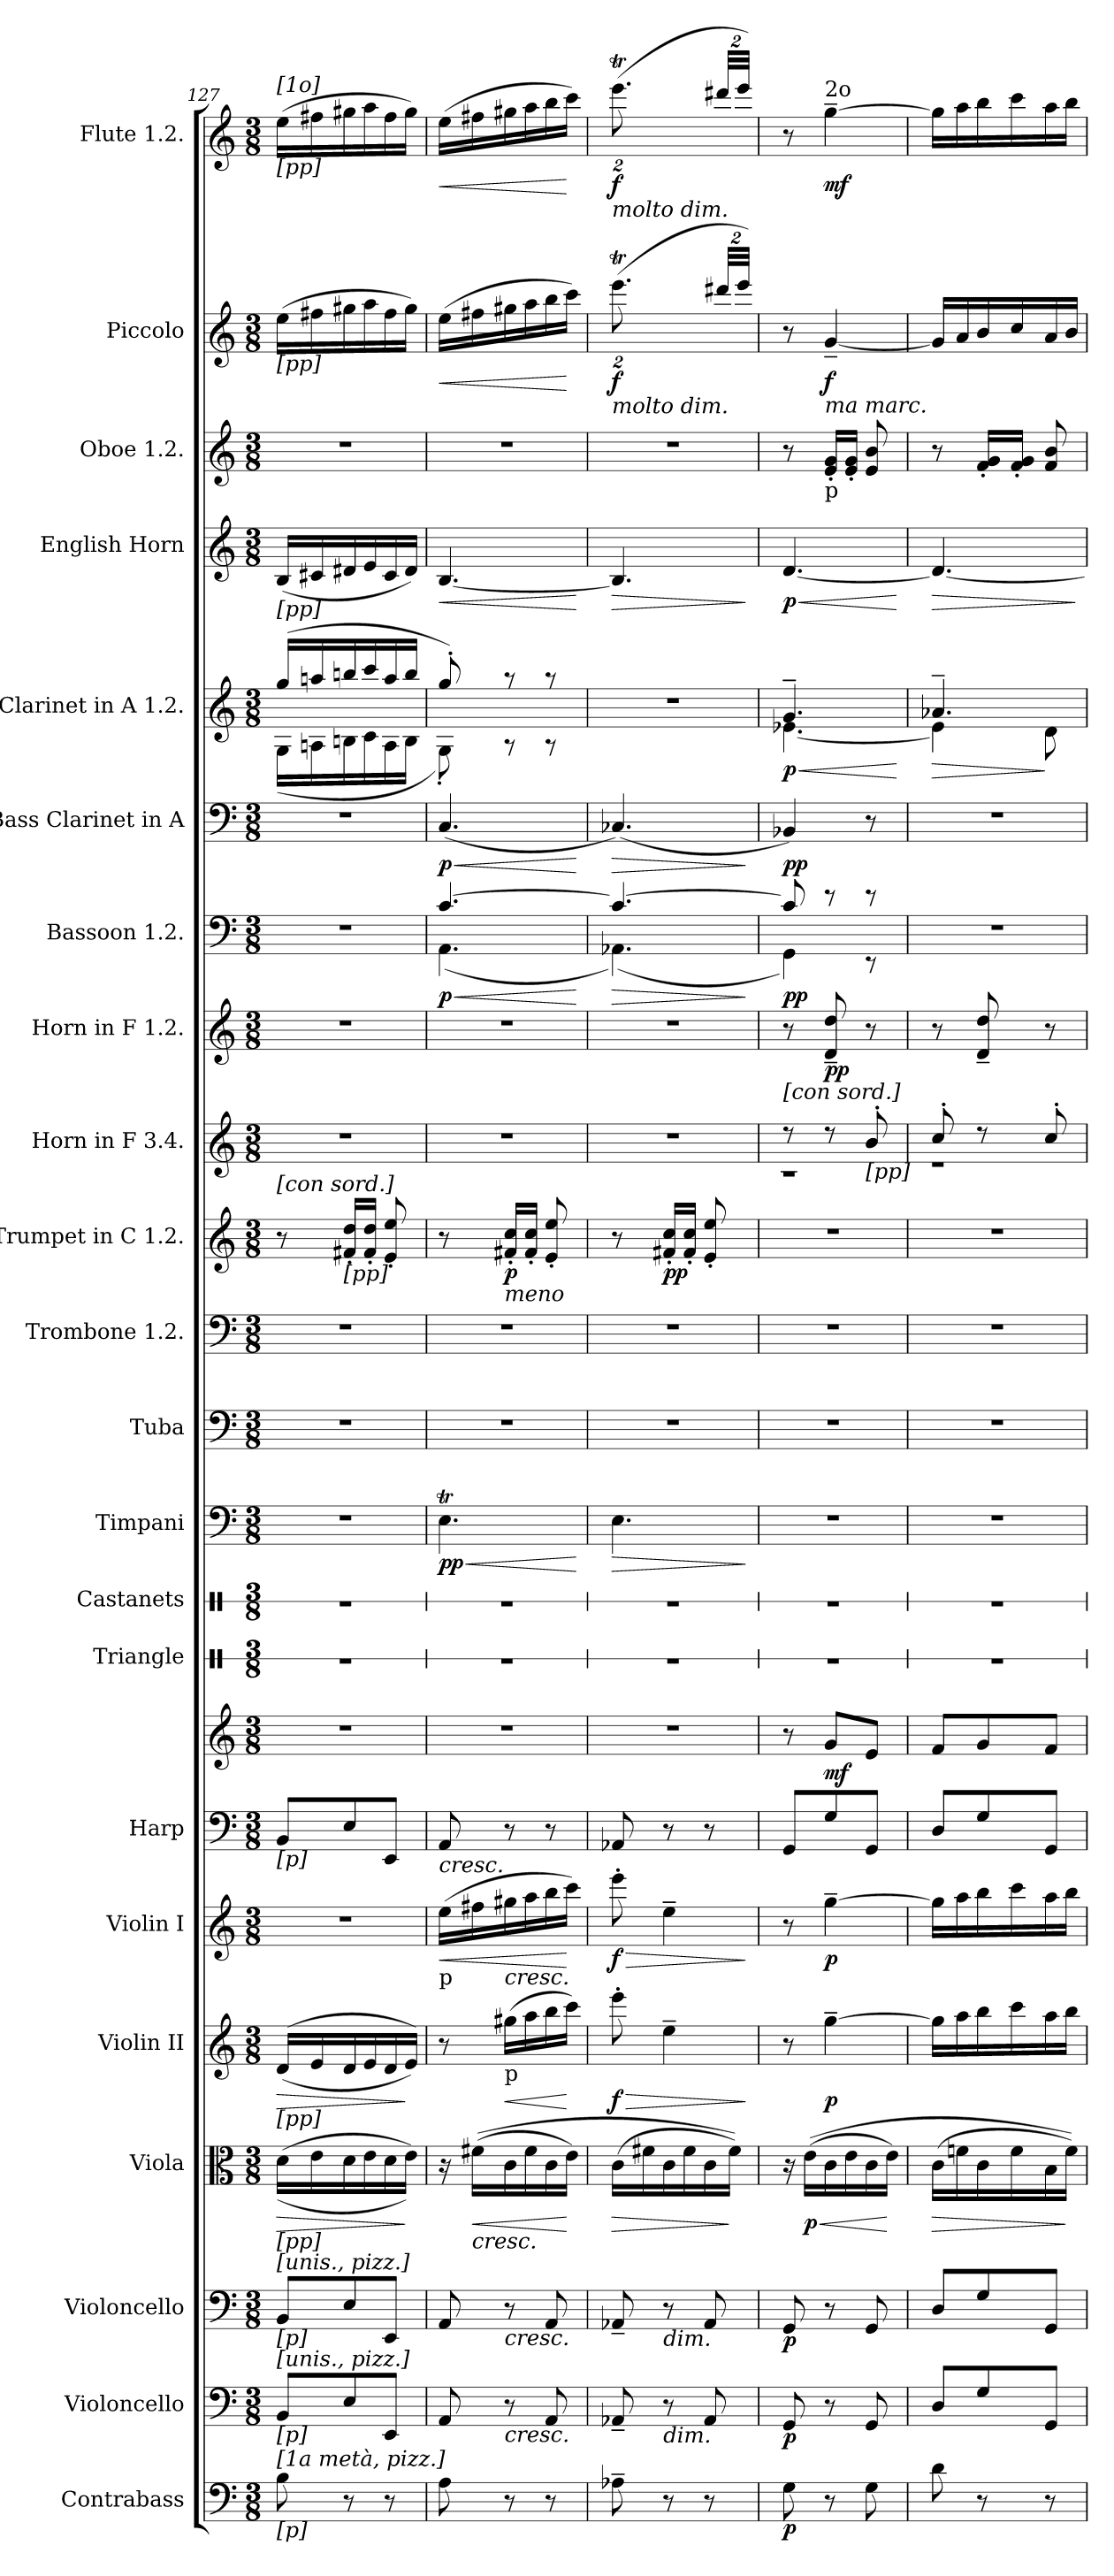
**kern	**dynam	**kern	**dynam	**kern	**dynam	**kern	**dynam	**kern	**dynam	**kern	**dynam	**kern	**kern	**dynam	**kern	**kern	**kern	**dynam	**kern	**kern	**kern	**dynam	**kern	**kern	**dynam	**kern	**dynam	**kern	**dynam	**kern	**dynam	**kern	**dynam	**kern	**kern	**dynam	**kern	**dynam
*part22	*part22	*part21	*part21	*part20	*part20	*part19	*part19	*part18	*part18	*part17	*part17	*part16	*part16	*part16	*part15	*part14	*part13	*part13	*part12	*part11	*part10	*part10	*part9	*part8	*part8	*part7	*part7	*part6	*part6	*part5	*part5	*part4	*part4	*part3	*part2	*part2	*part1	*part1
*staff23	*staff23	*staff22	*staff22	*staff21	*staff21	*staff20	*staff20	*staff19	*staff19	*staff18	*staff18	*staff17	*staff16	*staff16/17	*staff15	*staff14	*staff13	*staff13	*staff12	*staff11	*staff10	*staff10	*staff9	*staff8	*staff8	*staff7	*staff7	*staff6	*staff6	*staff5	*staff5	*staff4	*staff4	*staff3	*staff2	*staff2	*staff1	*staff1
*I"Contrabass	*	*I"Violoncello	*	*I"Violoncello	*	*I"Viola	*	*I"Violin II	*	*I"Violin I	*	*I"Harp	*	*	*I"Triangle	*I"Castanets	*I"Timpani	*	*I"Tuba	*I"Trombone 1.2.	*I"Trumpet in C 1.2.	*	*I"Horn in F 3.4.	*I"Horn in F 1.2.	*	*I"Bassoon 1.2.	*	*I"Bass Clarinet in A	*	*I"Clarinet in A 1.2.	*	*I"English Horn	*	*I"Oboe 1.2.	*I"Piccolo	*	*I"Flute 1.2.	*
*I'Cb.	*	*I'Vc.	*	*I'Vc.	*	*I'Vla.	*	*I'Vln. II	*	*I'Vln. I	*	*I'Hp.	*	*	*I'Tri.	*I'Cast.	*I'Timp.	*	*I'Tba.	*I'1.2. Tbn.	*	*	*I'3.4. Hn.	*I'1.2. Hn.	*	*I'1.2. Bsn.	*	*	*	*	*	*I'Eng. Hn.	*	*I'1.2. Ob.	*I'Picc.	*	*I'1.2. Fl.	*
!!LO:PB:g=z
*	*	*	*	*	*	*	*	*	*	*	*	*	*	*	*stria1	*stria1	*	*	*	*	*	*	*	*	*	*	*	*	*	*	*	*	*	*	*	*	*	*
*clefF4	*	*clefF4	*	*clefF4	*	*clefC3	*	*clefG2	*	*clefG2	*	*clefF4	*clefG2	*	*clefX	*clefX	*clefF4	*	*clefF4	*clefF4	*clefG2	*	*clefG2	*clefG2	*	*clefF4	*	*clefF4	*	*clefG2	*	*clefG2	*	*clefG2	*clefG2	*	*clefG2	*
*ITrd7c12	*	*	*	*	*	*	*	*	*	*	*	*	*	*	*	*	*	*	*	*	*	*	*ITrd4c7	*ITrd4c7	*	*	*	*ITrd2c3	*	*ITrd2c3	*	*ITrd4c7	*	*	*ITrd-7c-12	*	*	*
*k[]	*	*k[]	*	*k[]	*	*k[]	*	*k[]	*	*k[]	*	*k[]	*k[]	*	*k[]	*k[]	*k[]	*	*k[]	*k[]	*k[]	*	*k[b-]	*k[b-]	*	*k[]	*	*k[f#c#g#]	*	*k[f#c#g#]	*	*k[b-]	*	*k[]	*k[]	*	*k[]	*
*M3/8	*	*M3/8	*	*M3/8	*	*M3/8	*	*M3/8	*	*M3/8	*	*M3/8	*M3/8	*	*M3/8	*M3/8	*M3/8	*	*M3/8	*M3/8	*M3/8	*	*M3/8	*M3/8	*	*M3/8	*	*M3/8	*	*M3/8	*	*M3/8	*	*M3/8	*M3/8	*	*M3/8	*
*MM90	*	*MM90	*	*MM90	*	*MM90	*	*MM90	*	*MM90	*	*MM90	*MM90	*	*MM90	*MM90	*MM90	*	*MM90	*MM90	*MM90	*	*MM90	*MM90	*	*MM90	*	*MM90	*	*MM90	*	*MM90	*	*MM90	*MM90	*	*MM90	*
=127	=127	=127	=127	=127	=127	=127	=127	=127	=127	=127	=127	=127	=127	=127	=127	=127	=127	=127	=127	=127	=127	=127	=127	=127	=127	=127	=127	=127	=127	=127	=127	=127	=127	=127	=127	=127	=127	=127
!	!	!	!	!	!	!	!	!	!	!	!	!	!	!	!	!	!	!	!	!	!	!	!	!	!	!	!	!	!	!	!	!	!	!	!	!	!LO:TX:b:t=[pp]	!
!	!	!	!	!	!	!	!	!	!	!	!	!	!	!	!	!	!	!	!	!	!	!	!	!	!	!	!	!	!	!	!	!	!	!	!	!	!LO:TX:a:t=[1o]	!
!	!	!	!	!	!	!	!	!	!	!	!	!	!	!	!	!	!	!	!	!	!	!	!	!	!	!	!	!	!	!	!	!	!	!	!LO:TX:b:t=[pp]	!	!	!
!	!	!	!	!	!	!	!	!	!	!	!	!	!	!	!	!	!	!	!	!	!	!	!	!	!	!	!	!	!	!	!	!LO:TX:b:t=[pp]	!	!	!	!	!	!
!	!	!	!	!	!	!	!	!	!	!	!	!	!	!	!	!	!	!	!	!	!	!	!	!	!	!	!	!	!	!LO:TX:b:t=[pp]	!	!	!	!	!	!	!	!
!	!	!	!	!	!	!	!	!	!	!	!	!	!	!	!	!	!	!	!	!	!LO:TX:a:t=[con sord.]	!	!	!	!	!	!	!	!	!	!	!	!	!	!	!	!	!
!	!	!	!	!	!	!	!	!	!	!	!	!LO:TX:b:t=[p]	!	!	!	!	!	!	!	!	!	!	!	!	!	!	!	!	!	!	!	!	!	!	!	!	!	!
!	!	!	!	!	!	!	!	!LO:TX:b:t=[pp]	!	!	!	!	!	!	!	!	!	!	!	!	!	!	!	!	!	!	!	!	!	!	!	!	!	!	!	!	!	!
!	!	!	!	!	!	!LO:TX:b:t=[pp]	!	!	!	!	!	!	!	!	!	!	!	!	!	!	!	!	!	!	!	!	!	!	!	!	!	!	!	!	!	!	!	!
!	!	!	!	!LO:TX:b:t=[p]	!	!	!	!	!	!	!	!	!	!	!	!	!	!	!	!	!	!	!	!	!	!	!	!	!	!	!	!	!	!	!	!	!	!
!	!	!	!	!LO:TX:a:t=[unis., pizz.]	!	!	!	!	!	!	!	!	!	!	!	!	!	!	!	!	!	!	!	!	!	!	!	!	!	!	!	!	!	!	!	!	!	!
!	!	!LO:TX:b:t=[p]	!	!	!	!	!	!	!	!	!	!	!	!	!	!	!	!	!	!	!	!	!	!	!	!	!	!	!	!	!	!	!	!	!	!	!	!
!	!	!LO:TX:a:t=[unis., pizz.]	!	!	!	!	!	!	!	!	!	!	!	!	!	!	!	!	!	!	!	!	!	!	!	!	!	!	!	!	!	!	!	!	!	!	!	!
!LO:TX:b:t=[p]	!	!	!	!	!	!	!	!	!	!	!	!	!	!	!	!	!	!	!	!	!	!	!	!	!	!	!	!	!	!	!	!	!	!	!	!	!	!
!LO:TX:a:t=[1a metà, pizz.]	!	!	!	!	!	!	!	!	!	!	!	!	!	!	!	!	!	!	!	!	!	!	!	!	!	!	!	!	!	!	!	!	!	!	!	!	!	!
!	!	!	!	!	!	!	!LO:HP:b	!	!LO:HP:b	!LO:N:vis=1	!	!	!LO:N:vis=1	!	!LO:N:vis=1	!LO:N:vis=1	!LO:N:vis=1	!	!LO:N:vis=1	!LO:N:vis=1	!	!	!LO:N:vis=1	!LO:N:vis=1	!	!LO:N:vis=1	!	!LO:N:vis=1	!	!	!	!	!	!LO:N:vis=1	!	!	!	!
*	*	*	*	*	*	*	*	*	*	*	*	*	*	*	*	*	*	*	*	*	*	*	*	*	*	*	*	*	*	*^	*	*	*	*	*	*	*	*
8BBi\	.	8BBi/L	.	8BBi/L	.	((16di\LL	>	((16di/LL	>	4.r	.	8BBi/L	4.r	.	4.r	4.r	4.r	.	4.r	4.r	8r	.	4.r	4.r	.	4.r	.	4.r	.	(16eei/LL	(16Ei\LL	.	(16Ei/LL	.	4.r	(16eeei\LL	.	(16eei\LL	.
.	.	.	.	.	.	16ei\	.	16ei/	.	.	.	.	.	.	.	.	.	.	.	.	.	.	.	.	.	.	.	.	.	16ff#Xi/	16F#Xi\	.	16F#Xi/	.	.	16fff#Xi\	.	16ff#Xi\	.
!	!	!	!	!	!	!	!	!	!	!	!	!	!	!	!	!	!	!	!	!	!LO:TX:b:t=[pp]	!	!	!	!	!	!	!	!	!	!	!	!	!	!	!	!	!	!
8r	.	8Ei/	.	8Ei/	.	16di\	.	16di/	.	.	.	8Ei/	.	.	.	.	.	.	.	.	16f#Xi/' 16ddi'LL	.	.	.	.	.	.	.	.	16gg#Xi/	16G#Xi\	.	16G#Xi/	.	.	16ggg#Xi\	.	16gg#Xi\	.
.	.	.	.	.	.	16ei\	.	16ei/	.	.	.	.	.	.	.	.	.	.	.	.	16f#i/' 16ddi'JJ	.	.	.	.	.	.	.	.	16aai/	16Ai\	.	16Ai/	.	.	16aaai\	.	16aai\	.
8r	.	8EEi/J	.	8EEi/J	.	16di\	.	16di/	.	.	.	8EEi/J	.	.	.	.	.	.	.	.	8ei/' 8eei'	.	.	.	.	.	.	.	.	16ff#i/	16F#i\	.	16F#i/	.	.	16fff#i\	.	16ff#i\	.
.	.	.	.	.	.	16ei\JJ))	]	16ei/JJ))	]	.	.	.	.	.	.	.	.	.	.	.	.	.	.	.	.	.	.	.	.	16gg#i/JJ	16G#i\JJ	.	16G#i/JJ)	.	.	16ggg#i\JJ)	.	16gg#i\JJ)	.
=128	=128	=128	=128	=128	=128	=128	=128	=128	=128	=128	=128	=128	=128	=128	=128	=128	=128	=128	=128	=128	=128	=128	=128	=128	=128	=128	=128	=128	=128	=128	=128	=128	=128	=128	=128	=128	=128	=128	=128
!	!	!	!	!	!	!	!	!	!	!LO:TX:b:t=p	!	!	!	!	!	!	!	!	!	!	!	!	!	!	!	!	!	!	!	!	!	!	!	!	!	!	!	!	!
!	!	!	!	!	!	!	!	!	!	!LO:TX:i:t=cresc.	!	!	!	!	!	!	!	!	!	!	!	!	!	!	!	!	!	!	!	!	!	!	!	!	!	!	!	!	!
!	!	!	!	!	!	!	!	!	!	!	!LO:HP:b	!	!LO:N:vis=1	!	!LO:N:vis=1	!LO:N:vis=1	!	!LO:HP:b	!LO:N:vis=1	!LO:N:vis=1	!	!	!LO:N:vis=1	!LO:N:vis=1	!	!	!LO:HP:b	!	!	!	!	!	!	!	!	!	!	!	!
!	!	!	!	!	!	!	!	!	!	!	!	!	!	!	!	!	!	!	!	!	!	!	!	!	!	!	!LO:HP:n=1:b	!	!LO:HP:b	!	!	!	!	!LO:HP:b	!LO:N:vis=1	!	!LO:HP:b	!	!LO:HP:b
*	*	*	*	*	*	*	*	*	*	*	*	*	*	*	*	*	*	*	*	*	*	*	*	*	*	*^	*	*	*	*	*	*	*	*	*	*	*	*	*
8AAi\	.	8AAi/	.	8AAi/	.	16r	.	8r	.	(16eei\LL	<	8AAi/	4.r	.	4.r	4.r	4.Eti\	< pp	4.r	4.r	8r	.	4.r	4.r	.	[>4.ci/	(4.AAi\	< > p	(4.AAi/	< p	8ee'i/)	8E'i\)	.	[<4.Ei/	<	4.r	(16eeei\LL	<	(16eei\LL	<
!	!	!	!	!	!	!LO:TX:b:i:t=cresc.	!	!	!	!	!	!	!	!	!	!	!	!	!	!	!	!	!	!	!	!	!	!	!	!	!	!	!	!	!	!	!	!	!	!
!	!	!	!	!	!	!	!LO:HP:b	!	!	!	!	!	!	!	!	!	!	!	!	!	!	!	!	!	!	!	!	!	!	!	!	!	!	!	!	!	!	!	!	!
.	.	.	.	.	.	((16f#Xi\LL	<	.	.	16ff#Xi\	.	.	.	.	.	.	.	.	.	.	.	.	.	.	.	.	.	.	.	.	.	.	.	.	.	.	16fff#Xi\	.	16ff#Xi\	.
!	!	!	!	!	!	!	!	!	!	!	!	!	!	!	!	!	!	!	!	!	!LO:TX:b:i:t=meno	!	!	!	!	!	!	!	!	!	!	!	!	!	!	!	!	!	!	!
!	!	!	!	!	!	!	!	!LO:TX:b:t=p	!	!	!	!	!	!	!	!	!	!	!	!	!	!	!	!	!	!	!	!	!	!	!	!	!	!	!	!	!	!	!	!
!	!	!	!	!	!	!	!	!LO:TX:i:t=cresc.	!	!	!	!	!	!	!	!	!	!	!	!	!	!	!	!	!	!	!	!	!	!	!	!	!	!	!	!	!	!	!	!
!	!	!	!	!LO:TX:b:i:t=cresc.	!	!	!	!	!	!	!	!	!	!	!	!	!	!	!	!	!	!	!	!	!	!	!	!	!	!	!	!	!	!	!	!	!	!	!	!
!	!	!LO:TX:b:i:t=cresc.	!	!	!	!	!	!	!	!	!	!	!	!	!	!	!	!	!	!	!	!	!	!	!	!	!	!	!	!	!	!	!	!	!	!	!	!	!	!
!	!	!	!	!	!	!	!	!	!LO:HP:b	!	!	!	!	!	!	!	!	!	!	!	!	!	!	!	!	!	!	!	!	!	!	!	!	!	!	!	!	!	!	!
8r	.	8r	.	8r	.	16ci\	.	(16gg#Xi\LL	<	16gg#Xi\	.	8r	.	.	.	.	.	.	.	.	16f#Xi/' 16cci'LL	p	.	.	.	.	.	.	.	.	8r	8r	.	.	.	.	16ggg#Xi\	.	16gg#Xi\	.
.	.	.	.	.	.	16f#i\	.	16aai\	.	16aai\	.	.	.	.	.	.	.	.	.	.	16f#i/' 16cci'JJ	.	.	.	.	.	.	.	.	.	.	.	.	.	.	.	16aaai\	.	16aai\	.
8r	.	8AAi/	.	8AAi/	.	16ci\	.	16bbi\	.	16bbi\	.	8r	.	.	.	.	.	.	.	.	8ei/' 8eei'	.	.	.	.	.	.	.	.	.	8r	8r	.	.	.	.	16bbbi\	.	16bbi\	.
.	.	.	.	.	.	16ei\JJ)	[	16ccci\JJ)	[	16ccci\JJ)	[	.	.	.	.	.	.	.	.	.	.	.	.	.	.	.	.	.	.	.	.	.	.	.	.	.	16cccci\JJ)	[	16ccci\JJ)	[
*	*	*	*	*	*	*	*	*	*	*	*	*	*	*	*	*	*	*	*	*	*	*	*	*	*	*v	*v	*	*	*	*v	*v	*	*	*	*	*	*	*	*
.	.	.	.	.	.	.	.	.	.	.	.	.	.	.	.	.	.	[	.	.	.	.	.	.	.	.	[	.	[	.	.	.	[	.	.	.	.	.
=129	=129	=129	=129	=129	=129	=129	=129	=129	=129	=129	=129	=129	=129	=129	=129	=129	=129	=129	=129	=129	=129	=129	=129	=129	=129	=129	=129	=129	=129	=129	=129	=129	=129	=129	=129	=129	=129	=129
!	!	!	!	!	!	!	!LO:HP:b	!	!LO:HP:b	!	!LO:HP:b	!	!LO:N:vis=1	!	!LO:N:vis=1	!LO:N:vis=1	!	!LO:HP:b	!LO:N:vis=1	!LO:N:vis=1	!	!	!LO:N:vis=1	!LO:N:vis=1	!	!	!LO:HP:b	!	!LO:HP:b	!LO:N:vis=1	!	!	!LO:HP:b	!LO:N:vis=1	!	!	!	!
*	*	*	*	*	*	*	*	*	*	*	*	*	*	*	*	*	*	*	*	*	*	*	*	*	*	*^	*	*	*	*	*	*	*	*	*	*	*	*
*	*	*	*	*	*	*	*	*	*	*	*	*	*	*	*	*	*	*	*	*	*	*	*	*	*	*	*	*	*	*	*	*	*	*	*	*Xbrackettup	*	*Xbrackettup	*
!	!	!	!	!	!	!	!	!	!	!	!	!	!	!	!	!	!	!	!	!	!	!	!	!	!	!	!	!	!	!	!	!	!	!	!	!	!	!LO:TX:b:i:t=molto dim.	!
!	!	!	!	!	!	!	!	!	!	!	!	!	!	!	!	!	!	!	!	!	!	!	!	!	!	!	!	!	!	!	!	!	!	!	!	!LO:TX:b:i:t=molto dim.	!	!	!
8AA-X~i\	.	8AA-X~i/	.	8AA-X~i/	.	(16ci\LL	>	8eee'i\	> f	8eee'i\	> f	8AA-Xi/	4.r	.	4.r	4.r	4.Ei\	>	4.r	4.r	8r	.	4.r	4.r	.	4.ci/_>	(4.AA-Xi\)	>	(4.AA-Xi/)	>	4.r	.	4.Ei/]	>	4.r	(16%3.eeeeti\	f	(16%3.eeeti\	f
.	.	.	.	.	.	16f#Xi\	.	.	.	.	.	.	.	.	.	.	.	.	.	.	.	.	.	.	.	.	.	.	.	.	.	.	.	.	.	.	.	.	.
!	!	!	!	!LO:TX:b:i:t=dim.	!	!	!	!	!	!	!	!	!	!	!	!	!	!	!	!	!	!	!	!	!	!	!	!	!	!	!	!	!	!	!	!	!	!	!
!	!	!LO:TX:b:i:t=dim.	!	!	!	!	!	!	!	!	!	!	!	!	!	!	!	!	!	!	!	!	!	!	!	!	!	!	!	!	!	!	!	!	!	!	!	!	!
8r	.	8r	.	8r	.	16ci\	.	4ee~i\	.	4ee~i\	.	8r	.	.	.	.	.	.	.	.	16f#Xi/' 16cci'LL	pp	.	.	.	.	.	.	.	.	.	.	.	.	.	.	.	.	.
.	.	.	.	.	.	16f#i\	.	.	.	.	.	.	.	.	.	.	.	.	.	.	16f#i/' 16cci'JJ	.	.	.	.	.	.	.	.	.	.	.	.	.	.	.	.	.	.
8r	.	8AA-i/	.	8AA-i/	.	16ci\	.	.	.	.	.	8r	.	.	.	.	.	.	.	.	8ei/' 8eei'	.	.	.	.	.	.	.	.	.	.	.	.	.	.	.	.	.	.
.	.	.	.	.	.	.	.	.	.	.	.	.	.	.	.	.	.	.	.	.	.	.	.	.	.	.	.	.	.	.	.	.	.	.	.	64%3dddd#Xi/LL	.	64%3ddd#Xi/LL	.
.	.	.	.	.	.	16f#i\JJ))	]	.	.	.	.	.	.	.	.	.	.	.	.	.	.	.	.	.	.	.	.	.	.	.	.	.	.	.	.	.	.	.	.
.	.	.	.	.	.	.	.	.	.	.	.	.	.	.	.	.	.	.	.	.	.	.	.	.	.	.	.	.	.	.	.	.	.	.	.	64%3eeeei/JJ)	.	64%3eeei/JJ)	.
*	*	*	*	*	*	*	*	*	*	*	*	*	*	*	*	*	*	*	*	*	*	*	*	*	*	*v	*v	*	*	*	*	*	*	*	*	*	*	*	*
.	.	.	.	.	.	.	.	.	]	.	]	.	.	.	.	.	.	]	.	.	.	.	.	.	.	.	]	.	]	.	.	.	]	.	.	.	.	.
=130	=130	=130	=130	=130	=130	=130	=130	=130	=130	=130	=130	=130	=130	=130	=130	=130	=130	=130	=130	=130	=130	=130	=130	=130	=130	=130	=130	=130	=130	=130	=130	=130	=130	=130	=130	=130	=130	=130
*	*	*	*	*	*	*	*	*	*	*	*	*	*	*	*	*	*	*	*	*	*	*	*^	*	*	*	*	*	*	*	*	*	*	*	*	*	*	*
!	!	!	!	!	!	!	!	!	!	!	!	!	!	!	!	!	!	!	!	!	!	!	!LO:TX:a:t=[con sord.]	!	!	!	!	!	!	!	!	!	!	!	!	!	!	!	!
!	!	!	!	!	!	!	!	!	!	!	!	!	!	!	!LO:N:vis=1	!LO:N:vis=1	!LO:N:vis=1	!	!LO:N:vis=1	!LO:N:vis=1	!LO:N:vis=1	!	!	!LO:N:vis=1	!	!	!	!	!	!	!	!LO:HP:b	!	!LO:HP:b	!	!	!	!	!
*	*	*	*	*	*	*	*	*	*	*	*	*	*	*	*	*	*	*	*	*	*	*	*	*	*	*	*^	*	*^	*	*^	*	*	*	*	*	*	*	*
8GGi\	p	8GGi/	p	8GGi/	p	16r	.	8r	.	8r	.	8GGi/L	8r	.	4.r	4.r	4.r	.	4.r	4.r	4.r	.	8r	4.r	8r	.	8ci/]	4GGi\)	pp	4GGni/)	4ryy	pp	4.e~i/	[<4.cni\	< p	[<4.Gi/	< p	8r	8r	.	8r	.
!	!	!	!	!	!	!	!LO:HP:b	!	!	!	!	!	!	!	!	!	!	!	!	!	!	!	!	!	!	!	!	!	!	!	!	!	!	!	!	!	!	!	!	!	!	!
.	.	.	.	.	.	((16ei\LL	< p	.	.	.	.	.	.	.	.	.	.	.	.	.	.	.	.	.	.	.	.	.	.	.	.	.	.	.	.	.	.	.	.	.	.	.
!	!	!	!	!	!	!	!	!	!	!	!	!	!	!	!	!	!	!	!	!	!	!	!	!	!	!	!	!	!	!	!	!	!	!	!	!	!	!	!	!	!LO:TX:a:t=2o	!
!	!	!	!	!	!	!	!	!	!	!	!	!	!	!	!	!	!	!	!	!	!	!	!	!	!	!	!	!	!	!	!	!	!	!	!	!	!	!LO:TX:b:t=p	!	!	!	!
!	!	!	!	!	!	!	!	!	!	!	!	!	!	!	!	!	!	!	!	!	!	!	!	!	!	!	!	!	!	!	!	!	!	!	!	!	!	!LO:TX:i:t=ma marc.	!	!	!	!
8r	.	8r	.	8r	.	16ci\	.	[>4gg~i\	p	[>4gg~i\	p	8Gi/	8gi/L	mf	.	.	.	.	.	.	.	.	8r	.	8Gi/~ 8gi~	pp	8r	.	.	.	.	.	.	.	.	.	.	16ei/' 16gi'LL	[<4gg~i/	f	[>4gg~i\	mf
.	.	.	.	.	.	16ei\	.	.	.	.	.	.	.	.	.	.	.	.	.	.	.	.	.	.	.	.	.	.	.	.	.	.	.	.	.	.	.	16ei/' 16gi'JJ	.	.	.	.
!	!	!	!	!	!	!	!	!	!	!	!	!	!	!	!	!	!	!	!	!	!	!	!LO:TX:b:t=[pp]	!	!	!	!	!	!	!	!	!	!	!	!	!	!	!	!	!	!	!
8GGi\	.	8GGi/	.	8GGi/	.	16ci\	.	.	.	.	.	8GGi/J	8ei/J	.	.	.	.	.	.	.	.	.	8e'i/	.	8r	.	8r	8r	.	8ryy	8r	.	.	.	.	.	.	8ei/ 8bi	.	.	.	.
.	.	.	.	.	.	16ei\JJ)	[	.	.	.	.	.	.	.	.	.	.	.	.	.	.	.	.	.	.	.	.	.	.	.	.	.	.	.	.	.	.	.	.	.	.	.
*	*	*	*	*	*	*	*	*	*	*	*	*	*	*	*	*	*	*	*	*	*	*	*	*	*	*	*v	*v	*	*	*	*	*v	*v	*	*	*	*	*	*	*	*
*	*	*	*	*	*	*	*	*	*	*	*	*	*	*	*	*	*	*	*	*	*	*	*v	*v	*	*	*	*	*v	*v	*	*	*	*	*	*	*	*	*	*
.	.	.	.	.	.	.	.	.	.	.	.	.	.	.	.	.	.	.	.	.	.	.	.	.	.	.	]	.	.	.	[	.	[	.	.	.	.	.
=131	=131	=131	=131	=131	=131	=131	=131	=131	=131	=131	=131	=131	=131	=131	=131	=131	=131	=131	=131	=131	=131	=131	=131	=131	=131	=131	=131	=131	=131	=131	=131	=131	=131	=131	=131	=131	=131	=131
*	*	*	*	*	*	*	*	*	*	*	*	*	*	*	*	*	*	*	*	*	*	*	*^	*	*	*	*	*	*	*	*	*	*	*	*	*	*	*
!	!	!	!	!	!	!	!LO:HP:b	!	!	!	!	!	!	!	!LO:N:vis=1	!LO:N:vis=1	!LO:N:vis=1	!	!LO:N:vis=1	!LO:N:vis=1	!LO:N:vis=1	!	!	!LO:N:vis=1	!	!	!LO:N:vis=1	!	!LO:N:vis=1	!	!	!LO:HP:b	!	!LO:HP:b	!	!	!	!	!
*	*	*	*	*	*	*	*	*	*	*	*	*	*	*	*	*	*	*	*	*	*	*	*	*	*	*	*	*	*	*	*^	*	*	*	*	*	*	*	*
8Di\	.	8Di/L	.	8Di/L	.	(16ci\LL	>	16ggi\LL]	.	16ggi\LL]	.	8Di/L	8fi/L	.	4.r	4.r	4.r	.	4.r	4.r	4.r	.	8f'i/	4.r	8r	.	4.r	.	4.r	.	4.fn~i/	4ci\]	>	4.Gi/_<	>	8r	16ggi/LL]	.	16ggi\LL]	.
.	.	.	.	.	.	16fni\	.	16aai\	.	16aai\	.	.	.	.	.	.	.	.	.	.	.	.	.	.	.	.	.	.	.	.	.	.	.	.	.	.	16aai/	.	16aai\	.
8r	.	8Gi/	.	8Gi/	.	16ci\	.	16bbi\	.	16bbi\	.	8Gi/	8gi/	.	.	.	.	.	.	.	.	.	8r	.	8Gi/~ 8gi~	.	.	.	.	.	.	.	.	.	.	16fi/' 16gi'LL	16bbi/	.	16bbi\	.
.	.	.	.	.	.	16fi\	.	16ccci\	.	16ccci\	.	.	.	.	.	.	.	.	.	.	.	.	.	.	.	.	.	.	.	.	.	.	.	.	.	16fi/' 16gi'JJ	16ccci/	.	16ccci\	.
8r	.	8GGi/J	.	8GGi/J	.	16Bi\	.	16aai\	.	16aai\	.	8GGi/J	8fi/J	.	.	.	.	.	.	.	.	.	8f'i/	.	8r	.	.	.	.	.	.	8Bi\	]	.	.	8fi/ 8bi	16aai/	.	16aai\	.
.	.	.	.	.	.	16fi\JJ))	]	16bbi\JJ	.	16bbi\JJ	.	.	.	.	.	.	.	.	.	.	.	.	.	.	.	.	.	.	.	.	.	.	.	.	.	.	16bbi/JJ	.	16bbi\JJ	.
*	*	*	*	*	*	*	*	*	*	*	*	*	*	*	*	*	*	*	*	*	*	*	*v	*v	*	*	*	*	*	*	*v	*v	*	*	*	*	*	*	*	*
.	.	.	.	.	.	.	.	.	.	.	.	.	.	.	.	.	.	.	.	.	.	.	.	.	.	.	.	.	.	.	.	.	]	.	.	.	.	.
=	=	=	=	=	=	=	=	=	=	=	=	=	=	=	=	=	=	=	=	=	=	=	=	=	=	=	=	=	=	=	=	=	=	=	=	=	=	=
*-	*-	*-	*-	*-	*-	*-	*-	*-	*-	*-	*-	*-	*-	*-	*-	*-	*-	*-	*-	*-	*-	*-	*-	*-	*-	*-	*-	*-	*-	*-	*-	*-	*-	*-	*-	*-	*-	*-
